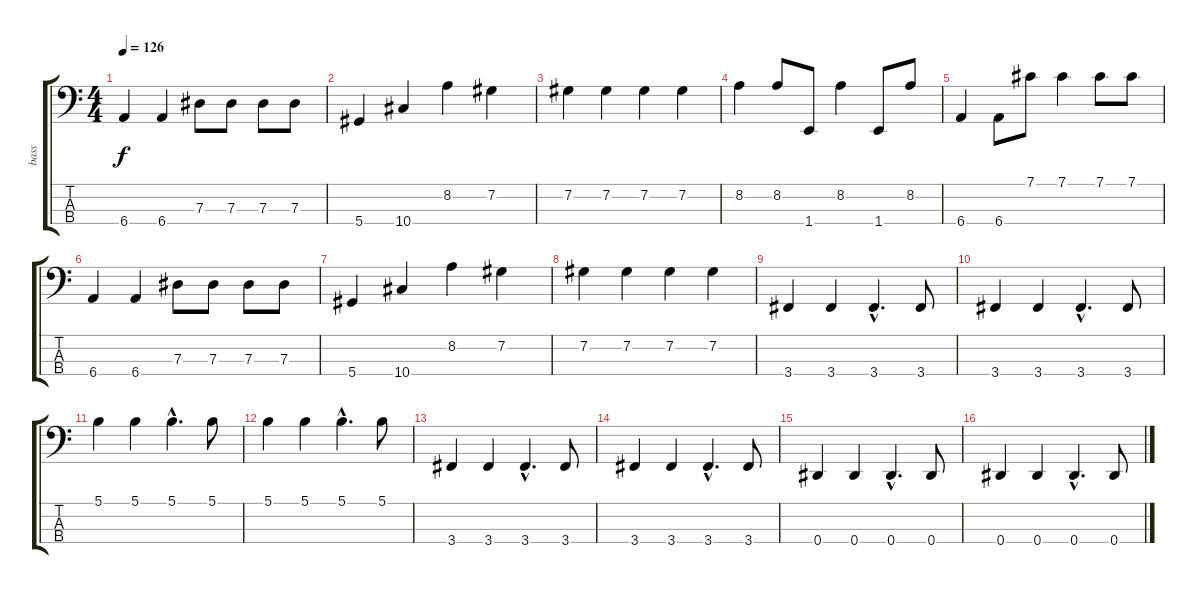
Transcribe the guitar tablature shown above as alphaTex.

\track ("bass" "bass") {instrument slapbass2}
\staff {score tabs}
\tuning (Gb2 Db2 Ab1 Eb1) {hide}
\ts (4 4)
\tempo 126
\clef f4
\ks c
6.4.4{dy f} 6.4.4 7.3.8 7.3.8 7.3.8 7.3.8 |
5.4.4 10.4.4 8.2.4 7.2.4 |
7.2.4 7.2.4 7.2.4 7.2.4 |
8.2.4 8.2.8 1.4.8 8.2.4 1.4.8 8.2.8 |
6.4.4 6.4.8 7.1.8 7.1.4 7.1.8 7.1.8 |
6.4.4 6.4.4 7.3.8 7.3.8 7.3.8 7.3.8 |
5.4.4 10.4.4 8.2.4 7.2.4 |
7.2.4 7.2.4 7.2.4 7.2.4 |
3.4.4 3.4.4 3.4{hac}.4{d} 3.4.8 |
3.4.4 3.4.4 3.4{hac}.4{d} 3.4.8 |
5.1.4 5.1.4 5.1{hac}.4{d} 5.1.8 |
5.1.4 5.1.4 5.1{hac}.4{d} 5.1.8 |
3.4.4 3.4.4 3.4{hac}.4{d} 3.4.8 |
3.4.4 3.4.4 3.4{hac}.4{d} 3.4.8 |
0.4.4 0.4.4 0.4{hac}.4{d} 0.4.8 |
0.4.4 0.4.4 0.4{hac}.4{d} 0.4.8
